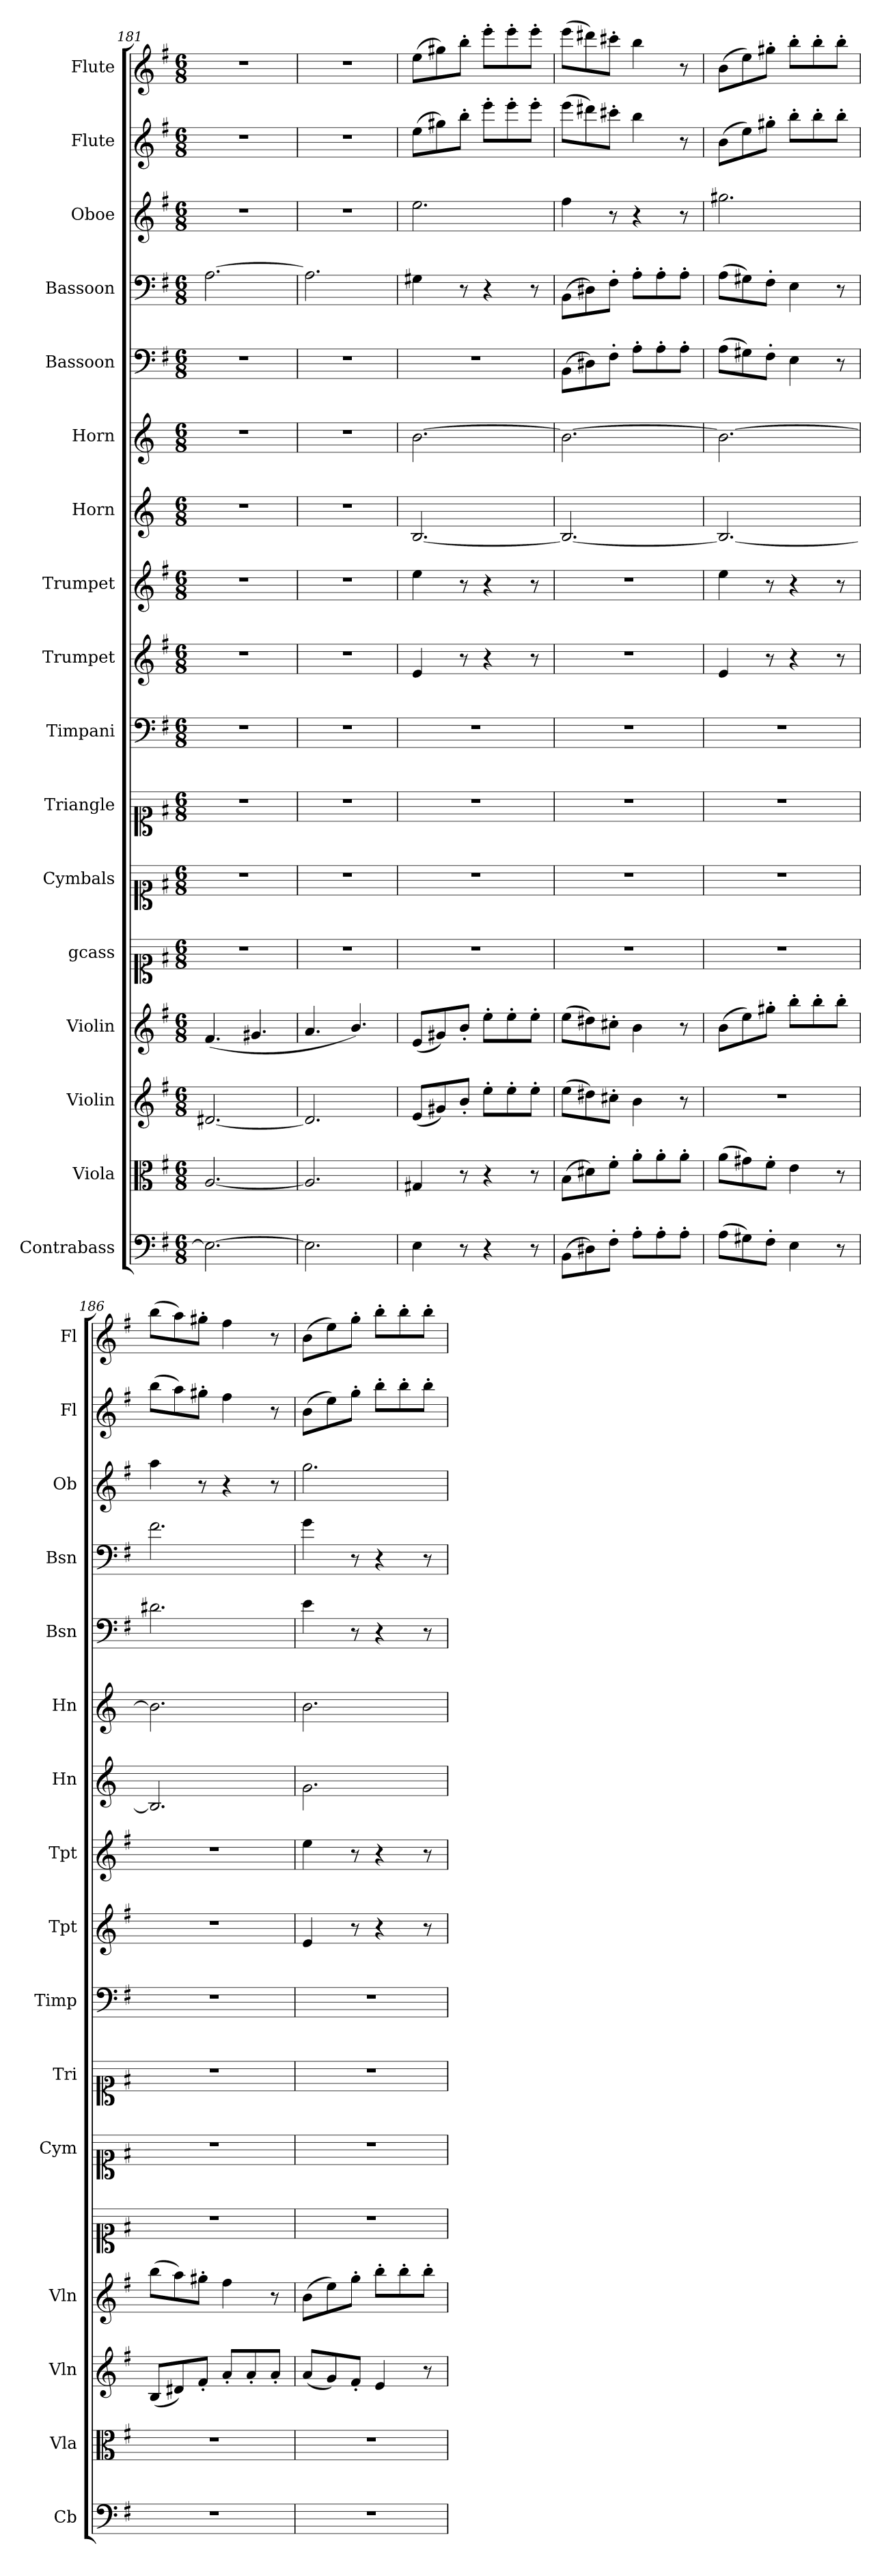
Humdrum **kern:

**kern	**kern	**kern	**kern	**kern	**kern	**kern	**kern	**kern	**kern	**kern	**kern	**kern	**kern	**kern	**kern	**kern
*part17	*part16	*part15	*part14	*part13	*part12	*part11	*part10	*part9	*part8	*part7	*part6	*part5	*part4	*part3	*part2	*part1
*staff17	*staff16	*staff15	*staff14	*staff13	*staff12	*staff11	*staff10	*staff9	*staff8	*staff7	*staff6	*staff5	*staff4	*staff3	*staff2	*staff1
*I"Contrabass	*I"Viola	*I"Violin	*I"Violin	*I"gcass	*I"Cymbals	*I"Triangle	*I"Timpani	*I"Trumpet	*I"Trumpet	*I"Horn	*I"Horn	*I"Bassoon	*I"Bassoon	*I"Oboe	*I"Flute	*I"Flute
*I'Cb	*I'Vla	*I'Vln	*I'Vln	*	*I'Cym	*I'Tri	*I'Timp	*I'Tpt	*I'Tpt	*I'Hn	*I'Hn	*I'Bsn	*I'Bsn	*I'Ob	*I'Fl	*I'Fl
*clefF4	*clefC3	*clefG2	*clefG2	*clefC1	*clefC1	*clefC1	*clefF4	*clefG2	*clefG2	*clefG2	*clefG2	*clefF4	*clefF4	*clefG2	*clefG2	*clefG2
*k[f#]	*k[f#]	*k[f#]	*k[f#]	*k[f#]	*k[f#]	*k[f#]	*k[f#]	*k[f#]	*k[f#]	*k[]	*k[]	*k[f#]	*k[f#]	*k[f#]	*k[f#]	*k[f#]
*M6/8	*M6/8	*M6/8	*M6/8	*M6/8	*M6/8	*M6/8	*M6/8	*M6/8	*M6/8	*M6/8	*M6/8	*M6/8	*M6/8	*M6/8	*M6/8	*M6/8
=181	=181	=181	=181	=181	=181	=181	=181	=181	=181	=181	=181	=181	=181	=181	=181	=181
2.E\_	[2.A/	[2.d#X/	(4.f#/	2.r	2.r	2.r	2.r	2.r	2.r	2.r	2.r	2.r	[2.A\	2.r	2.r	2.r
.	.	.	4.g#X/	.	.	.	.	.	.	.	.	.	.	.	.	.
=182	=182	=182	=182	=182	=182	=182	=182	=182	=182	=182	=182	=182	=182	=182	=182	=182
2.E\]	2.A/]	2.d#/]	4.a/	2.r	2.r	2.r	2.r	2.r	2.r	2.r	2.r	2.r	2.A\]	2.r	2.r	2.r
.	.	.	4.b/)	.	.	.	.	.	.	.	.	.	.	.	.	.
=183	=183	=183	=183	=183	=183	=183	=183	=183	=183	=183	=183	=183	=183	=183	=183	=183
4E\	4G#X/	(8e/L	(8e/L	2.r	2.r	2.r	2.r	4e/	4ee\	[2.B/	[2.b\	2.r	4G#X\	2.ee\	(8ee\L	(8ee\L
.	.	8g#X/)	8g#X/)	.	.	.	.	.	.	.	.	.	.	.	8gg#X\)	8gg#X\)
8r	8r	8b'/J	8b'/J	.	.	.	.	8r	8r	.	.	.	8r	.	8bb'\J	8bb'\J
4r	4r	8ee'\L	8ee'\L	.	.	.	.	4r	4r	.	.	.	4r	.	8eee'\L	8eee'\L
.	.	8ee'\	8ee'\	.	.	.	.	.	.	.	.	.	.	.	8eee'\	8eee'\
8r	8r	8ee'\J	8ee'\J	.	.	.	.	8r	8r	.	.	.	8r	.	8eee'\J	8eee'\J
=184	=184	=184	=184	=184	=184	=184	=184	=184	=184	=184	=184	=184	=184	=184	=184	=184
(8BB\L	(8B\L	(8ee\L	(8ee\L	2.r	2.r	2.r	2.r	2.r	2.r	2.B/_	2.b\_	(8BB\L	(8BB\L	4ff#\	(8eee\L	(8eee\L
8D#X\)	8d#X\)	8dd#X\)	8dd#X\)	.	.	.	.	.	.	.	.	8D#X\)	8D#X\)	.	8ddd#X\)	8ddd#X\)
8F#'\J	8f#'\J	8cc#X'\J	8cc#X'\J	.	.	.	.	.	.	.	.	8F#'\J	8F#'\J	8r	8ccc#X'\J	8ccc#X'\J
8A'\L	8a'\L	4b\	4b\	.	.	.	.	.	.	.	.	8A'\L	8A'\L	4r	4bb\	4bb\
8A'\	8a'\	.	.	.	.	.	.	.	.	.	.	8A'\	8A'\	.	.	.
8A'\J	8a'\J	8r	8r	.	.	.	.	.	.	.	.	8A'\J	8A'\J	8r	8r	8r
=185	=185	=185	=185	=185	=185	=185	=185	=185	=185	=185	=185	=185	=185	=185	=185	=185
(8A\L	(8a\L	2.r	(8b\L	2.r	2.r	2.r	2.r	4e/	4ee\	2.B/_	2.b\_	(8A\L	(8A\L	2.gg#X\	(8b\L	(8b\L
8G#X\)	8g#X\)	.	8ee\)	.	.	.	.	.	.	.	.	8G#X\)	8G#X\)	.	8ee\)	8ee\)
8F#'\J	8f#'\J	.	8gg#X'\J	.	.	.	.	8r	8r	.	.	8F#'\J	8F#'\J	.	8gg#X'\J	8gg#X'\J
4E\	4e\	.	8bb'\L	.	.	.	.	4r	4r	.	.	4E\	4E\	.	8bb'\L	8bb'\L
.	.	.	8bb'\	.	.	.	.	.	.	.	.	.	.	.	8bb'\	8bb'\
8r	8r	.	8bb'\J	.	.	.	.	8r	8r	.	.	8r	8r	.	8bb'\J	8bb'\J
=186	=186	=186	=186	=186	=186	=186	=186	=186	=186	=186	=186	=186	=186	=186	=186	=186
2.r	2.r	(8B/L	(8bb\L	2.r	2.r	2.r	2.r	2.r	2.r	2.B/]	2.b\]	2.d#X\	2.f#\	4aa\	(8bb\L	(8bb\L
.	.	8d#X/)	8aa\)	.	.	.	.	.	.	.	.	.	.	.	8aa\)	8aa\)
.	.	8f#'/J	8gg#X'\J	.	.	.	.	.	.	.	.	.	.	8r	8gg#X'\J	8gg#X'\J
.	.	8a'/L	4ff#\	.	.	.	.	.	.	.	.	.	.	4r	4ff#\	4ff#\
.	.	8a'/	.	.	.	.	.	.	.	.	.	.	.	.	.	.
.	.	8a'/J	8r	.	.	.	.	.	.	.	.	.	.	8r	8r	8r
=187	=187	=187	=187	=187	=187	=187	=187	=187	=187	=187	=187	=187	=187	=187	=187	=187
2.r	2.r	(8a/L	(8b\L	2.r	2.r	2.r	2.r	4e/	4ee\	2.g\	2.b\	4e\	4g\	2.gg\	(8b\L	(8b\L
.	.	8g/)	8ee\)	.	.	.	.	.	.	.	.	.	.	.	8ee\)	8ee\)
.	.	8f#'/J	8gg'\J	.	.	.	.	8r	8r	.	.	8r	8r	.	8gg'\J	8gg'\J
.	.	4e/	8bb'\L	.	.	.	.	4r	4r	.	.	4r	4r	.	8bb'\L	8bb'\L
.	.	.	8bb'\	.	.	.	.	.	.	.	.	.	.	.	8bb'\	8bb'\
.	.	8r	8bb'\J	.	.	.	.	8r	8r	.	.	8r	8r	.	8bb'\J	8bb'\J
=	=	=	=	=	=	=	=	=	=	=	=	=	=	=	=	=
*-	*-	*-	*-	*-	*-	*-	*-	*-	*-	*-	*-	*-	*-	*-	*-	*-
